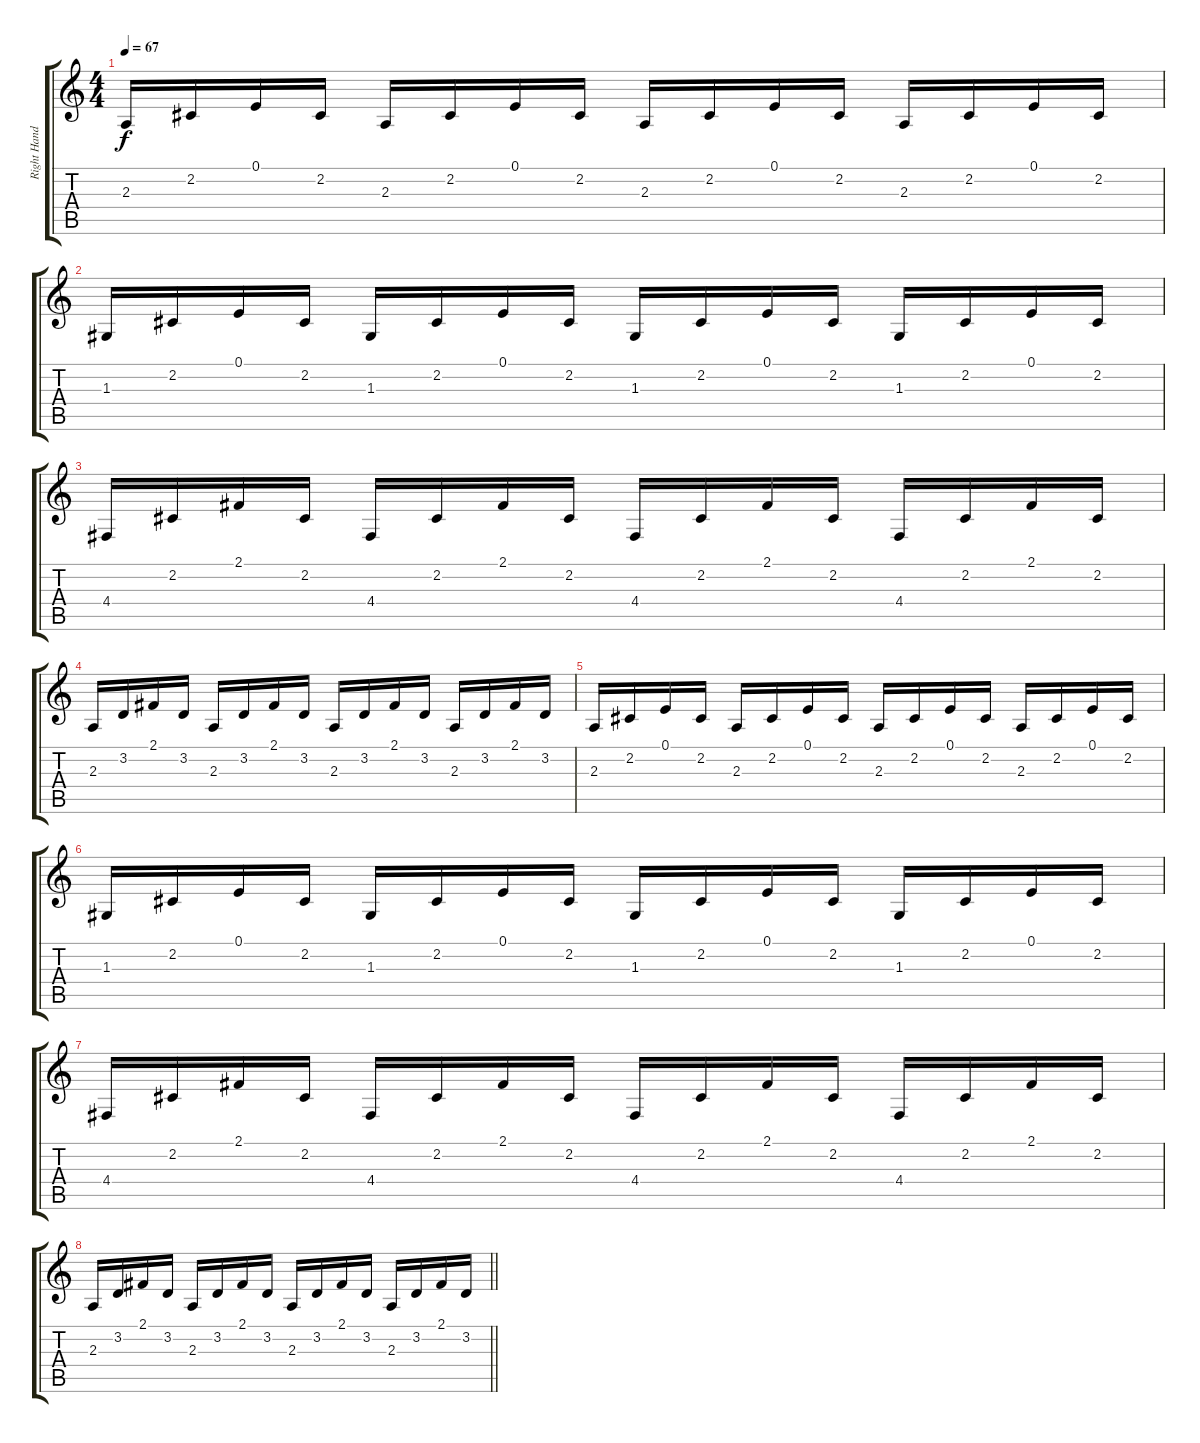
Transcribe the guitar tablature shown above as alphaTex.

\track ("Right Hand" "Right Hand") {instrument acousticgrandpiano}
\staff {score tabs}
\tuning (E4 B3 G3 D3 A2 E2) {hide}
\ts (4 4)
\tempo 67
\clef g2
\ks c
2.3.16{dy f} 2.2.16 0.1.16 2.2.16 2.3.16 2.2.16 0.1.16 2.2.16 2.3.16 2.2.16 0.1.16 2.2.16 2.3.16 2.2.16 0.1.16 2.2.16 |
1.3.16 2.2.16 0.1.16 2.2.16 1.3.16 2.2.16 0.1.16 2.2.16 1.3.16 2.2.16 0.1.16 2.2.16 1.3.16 2.2.16 0.1.16 2.2.16 |
4.4.16 2.2.16 2.1.16 2.2.16 4.4.16 2.2.16 2.1.16 2.2.16 4.4.16 2.2.16 2.1.16 2.2.16 4.4.16 2.2.16 2.1.16 2.2.16 |
2.3.16 3.2.16 2.1.16 3.2.16 2.3.16 3.2.16 2.1.16 3.2.16 2.3.16 3.2.16 2.1.16 3.2.16 2.3.16 3.2.16 2.1.16 3.2.16 |
2.3.16 2.2.16 0.1.16 2.2.16 2.3.16 2.2.16 0.1.16 2.2.16 2.3.16 2.2.16 0.1.16 2.2.16 2.3.16 2.2.16 0.1.16 2.2.16 |
1.3.16 2.2.16 0.1.16 2.2.16 1.3.16 2.2.16 0.1.16 2.2.16 1.3.16 2.2.16 0.1.16 2.2.16 1.3.16 2.2.16 0.1.16 2.2.16 |
4.4.16 2.2.16 2.1.16 2.2.16 4.4.16 2.2.16 2.1.16 2.2.16 4.4.16 2.2.16 2.1.16 2.2.16 4.4.16 2.2.16 2.1.16 2.2.16 |
\barLineRight lightlight
2.3.16 3.2.16 2.1.16 3.2.16 2.3.16 3.2.16 2.1.16 3.2.16 2.3.16 3.2.16 2.1.16 3.2.16 2.3.16 3.2.16 2.1.16 3.2.16
